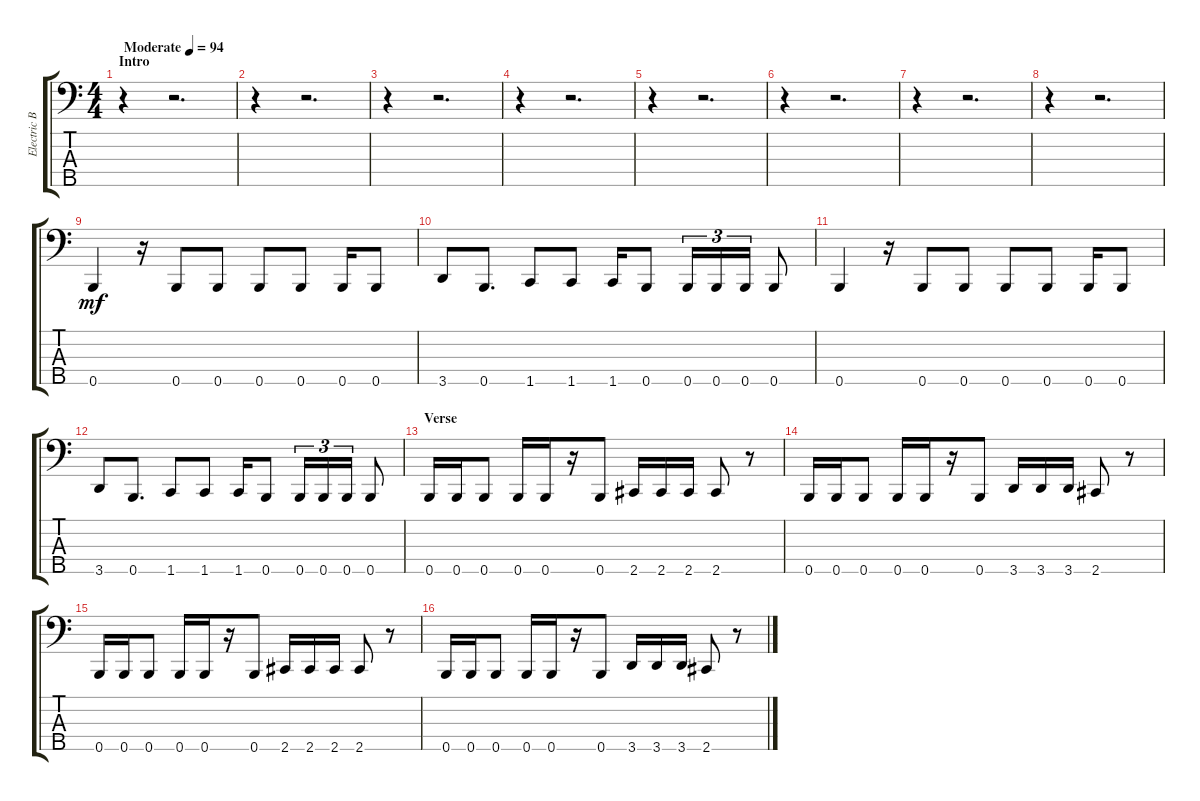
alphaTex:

\track ("Electric Bass" "Electric B") {instrument electricbassfinger}
\staff {score tabs}
\tuning (G2 D2 A1 E1 B0) {hide}
\ts (4 4)
\section ("" "Intro")
\tempo (94 "Moderate")
\clef f4
\ks c
r.4{dy mf instrument electricbassfinger} r.2{d} |
r.4 r.2{d} |
r.4 r.2{d} |
r.4 r.2{d} |
r.4 r.2{d} |
r.4 r.2{d} |
r.4 r.2{d} |
r.4 r.2{d} |
0.5.4 r.16 0.5.8 0.5.8 0.5.8 0.5.8 0.5.16 0.5.8 |
3.5.8 0.5.8{d} 1.5.8 1.5.8 1.5.16 0.5.8 0.5.16{tu (3 2)} 0.5.16{tu (3 2)} 0.5.16{tu (3 2)} 0.5.8 |
0.5.4 r.16 0.5.8 0.5.8 0.5.8 0.5.8 0.5.16 0.5.8 |
3.5.8 0.5.8{d} 1.5.8 1.5.8 1.5.16 0.5.8 0.5.16{tu (3 2)} 0.5.16{tu (3 2)} 0.5.16{tu (3 2)} 0.5.8 |
\section ("" "Verse")
0.5.16 0.5.16 0.5.8 0.5.16 0.5.16 r.16 0.5.8 2.5.16 2.5.16 2.5.16 2.5.8 r.8 |
0.5.16 0.5.16 0.5.8 0.5.16 0.5.16 r.16 0.5.8 3.5.16 3.5.16 3.5.16 2.5.8 r.8 |
0.5.16 0.5.16 0.5.8 0.5.16 0.5.16 r.16 0.5.8 2.5.16 2.5.16 2.5.16 2.5.8 r.8 |
0.5.16 0.5.16 0.5.8 0.5.16 0.5.16 r.16 0.5.8 3.5.16 3.5.16 3.5.16 2.5.8 r.8
